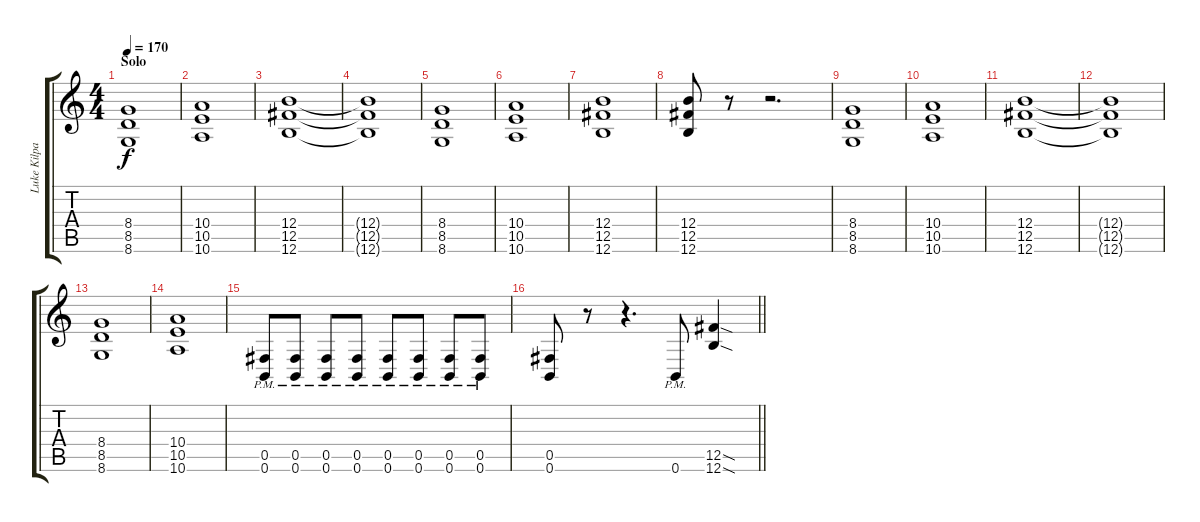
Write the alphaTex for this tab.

\track ("Luke Kilpatrick" "Luke Kilpa") {instrument distortionguitar}
\staff {score tabs}
\tuning (Db4 Ab3 E3 B2 Gb2 B1) {hide}
\ts (4 4)
\section ("" "Solo")
\tempo 170
\clef g2
\ks c
(8.4 8.5 8.6).1{dy f volume 11} |
(10.4 10.5 10.6).1 |
(12.4 12.5 12.6).1 |
(12.4{t} 12.5{t} 12.6{t}).1 |
(8.4 8.5 8.6).1 |
(10.4 10.5 10.6).1 |
(12.4 12.5 12.6).1 |
(12.4 12.5 12.6).8 r.8 r.2{d} |
(8.4 8.5 8.6).1 |
(10.4 10.5 10.6).1 |
(12.4 12.5 12.6).1 |
(12.4{t} 12.5{t} 12.6{t}).1 |
(8.4 8.5 8.6).1 |
(10.4 10.5 10.6).1 |
(0.5{pm} 0.6{pm}).8 (0.5{pm} 0.6{pm}).8 (0.5{pm} 0.6{pm}).8 (0.5{pm} 0.6{pm}).8 (0.5{pm} 0.6{pm}).8 (0.5{pm} 0.6{pm}).8 (0.5{pm} 0.6{pm}).8 (0.5{pm} 0.6{pm}).8 |
\barLineRight lightlight
(0.5 0.6).8 r.8 r.4{d} 0.6{pm}.8 (12.5{sod} 12.6{sod}).4
